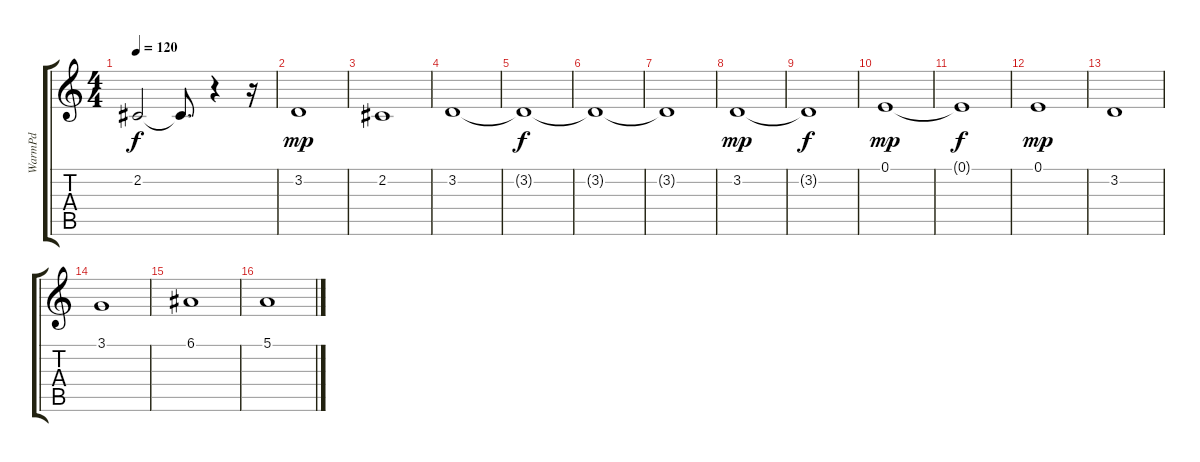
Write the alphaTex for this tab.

\track ("WarmPd" "WarmPd") {instrument pad2warm}
\staff {score tabs}
\tuning (E4 B3 G3 D3 A2 E2) {hide}
\ts (4 4)
\tempo 120
\clef g2
\ks c
2.2{t}.2{dy f} 2.2{t}.8{d} r.4 r.16 |
3.2.1{dy mp} |
2.2.1 |
3.2.1 |
3.2{t}.1{dy f} |
3.2{t}.1 |
3.2{t}.1 |
3.2.1{dy mp} |
3.2{t}.1{dy f} |
0.1.1{dy mp} |
0.1{t}.1{dy f} |
0.1.1{dy mp} |
3.2.1 |
3.1.1 |
6.1.1 |
5.1.1
